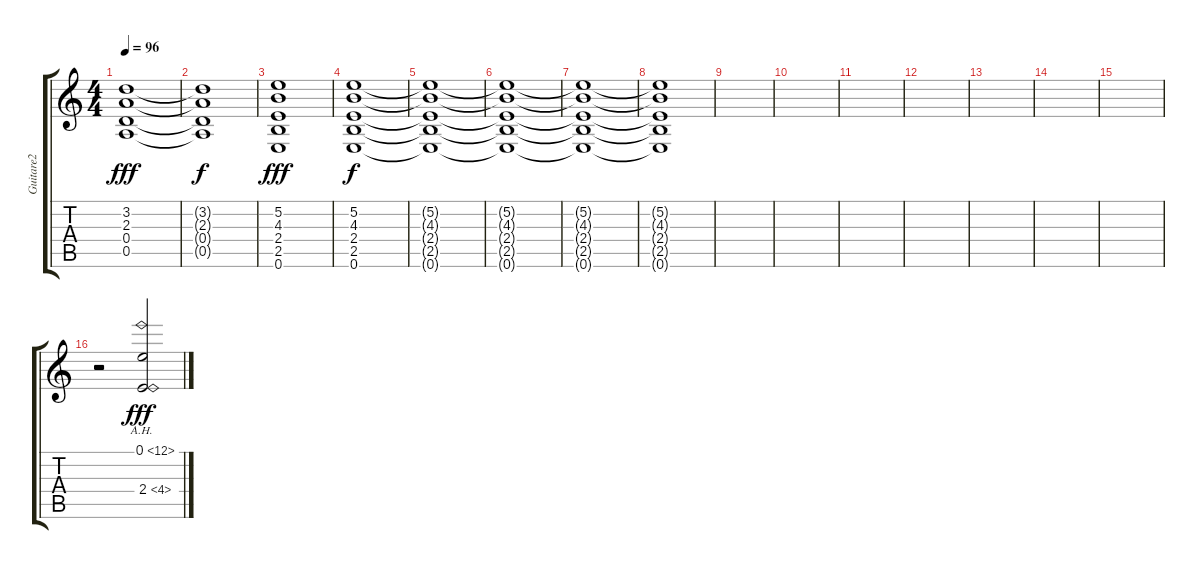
\track ("Guitare2" "Guitare2") {instrument overdrivenguitar}
\staff {score tabs}
\tuning (E4 B3 G3 D3 A2 E2) {hide}
\ts (4 4)
\tempo 96
\clef g2
\ks c
(3.2 2.3 0.4 0.5).1{dy fff} |
(3.2{t} 2.3{t} 0.4{t} 0.5{t}).1{dy f} |
(5.2 4.3 2.4 2.5 0.6).1{dy fff} |
(5.2 4.3 2.4 2.5 0.6).1{dy f} |
(5.2{t} 4.3{t} 2.4{t} 2.5{t} 0.6{t}).1 |
(5.2{t} 4.3{t} 2.4{t} 2.5{t} 0.6{t}).1 |
(5.2{t} 4.3{t} 2.4{t} 2.5{t} 0.6{t}).1 |
(5.2{t} 4.3{t} 2.4{t} 2.5{t} 0.6{t}).1 |
|
|
|
|
|
|
|
r.2 (0.1{ah 12} 2.4{ah 2}).2{dy fff}
